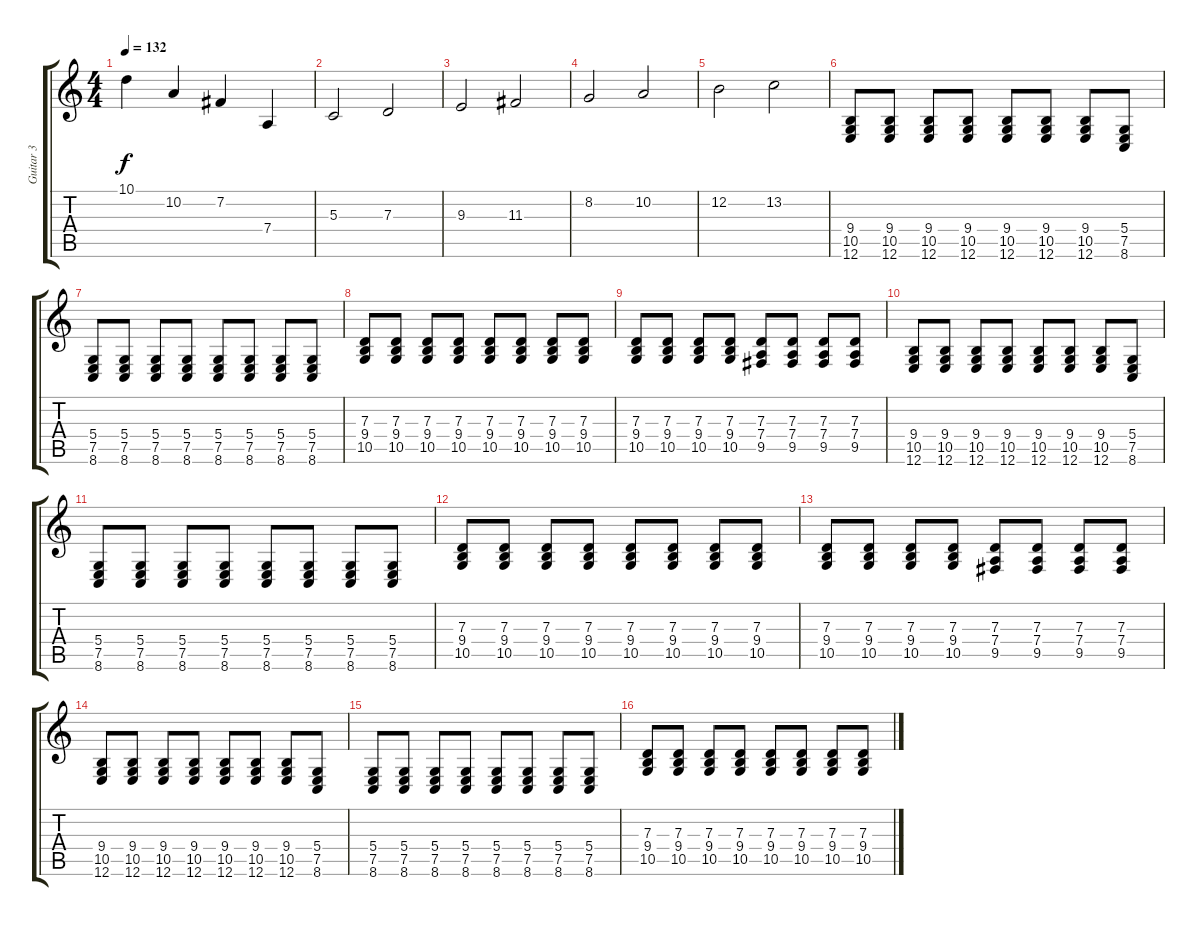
\track ("Guitar 3" "Guitar 3") {instrument stringensemble1}
\staff {score tabs}
\tuning (E4 B3 G3 D3 A2 E2) {hide}
\ts (4 4)
\tempo 132
\clef g2
\ks c
10.1{t}.4{dy f} 10.2.4 7.2.4 7.4.4 |
5.3.2 7.3.2 |
9.3.2 11.3.2 |
8.2.2 10.2.2 |
12.2.2 13.2.2 |
(9.4 10.5 12.6).8 (9.4 10.5 12.6).8 (9.4 10.5 12.6).8 (9.4 10.5 12.6).8 (9.4 10.5 12.6).8 (9.4 10.5 12.6).8 (9.4 10.5 12.6).8 (5.4 7.5 8.6).8 |
(5.4 7.5 8.6).8 (5.4 7.5 8.6).8 (5.4 7.5 8.6).8 (5.4 7.5 8.6).8 (5.4 7.5 8.6).8 (5.4 7.5 8.6).8 (5.4 7.5 8.6).8 (5.4 7.5 8.6).8 |
(7.3 9.4 10.5).8 (7.3 9.4 10.5).8 (7.3 9.4 10.5).8 (7.3 9.4 10.5).8 (7.3 9.4 10.5).8 (7.3 9.4 10.5).8 (7.3 9.4 10.5).8 (7.3 9.4 10.5).8 |
(7.3 9.4 10.5).8 (7.3 9.4 10.5).8 (7.3 9.4 10.5).8 (7.3 9.4 10.5).8 (7.3 7.4 9.5).8 (7.3 7.4 9.5).8 (7.3 7.4 9.5).8 (7.3 7.4 9.5).8 |
(9.4 10.5 12.6).8 (9.4 10.5 12.6).8 (9.4 10.5 12.6).8 (9.4 10.5 12.6).8 (9.4 10.5 12.6).8 (9.4 10.5 12.6).8 (9.4 10.5 12.6).8 (5.4 7.5 8.6).8 |
(5.4 7.5 8.6).8 (5.4 7.5 8.6).8 (5.4 7.5 8.6).8 (5.4 7.5 8.6).8 (5.4 7.5 8.6).8 (5.4 7.5 8.6).8 (5.4 7.5 8.6).8 (5.4 7.5 8.6).8 |
(7.3 9.4 10.5).8 (7.3 9.4 10.5).8 (7.3 9.4 10.5).8 (7.3 9.4 10.5).8 (7.3 9.4 10.5).8 (7.3 9.4 10.5).8 (7.3 9.4 10.5).8 (7.3 9.4 10.5).8 |
(7.3 9.4 10.5).8 (7.3 9.4 10.5).8 (7.3 9.4 10.5).8 (7.3 9.4 10.5).8 (7.3 7.4 9.5).8 (7.3 7.4 9.5).8 (7.3 7.4 9.5).8 (7.3 7.4 9.5).8 |
(9.4 10.5 12.6).8 (9.4 10.5 12.6).8 (9.4 10.5 12.6).8 (9.4 10.5 12.6).8 (9.4 10.5 12.6).8 (9.4 10.5 12.6).8 (9.4 10.5 12.6).8 (5.4 7.5 8.6).8 |
(5.4 7.5 8.6).8 (5.4 7.5 8.6).8 (5.4 7.5 8.6).8 (5.4 7.5 8.6).8 (5.4 7.5 8.6).8 (5.4 7.5 8.6).8 (5.4 7.5 8.6).8 (5.4 7.5 8.6).8 |
(7.3 9.4 10.5).8 (7.3 9.4 10.5).8 (7.3 9.4 10.5).8 (7.3 9.4 10.5).8 (7.3 9.4 10.5).8 (7.3 9.4 10.5).8 (7.3 9.4 10.5).8 (7.3 9.4 10.5).8
